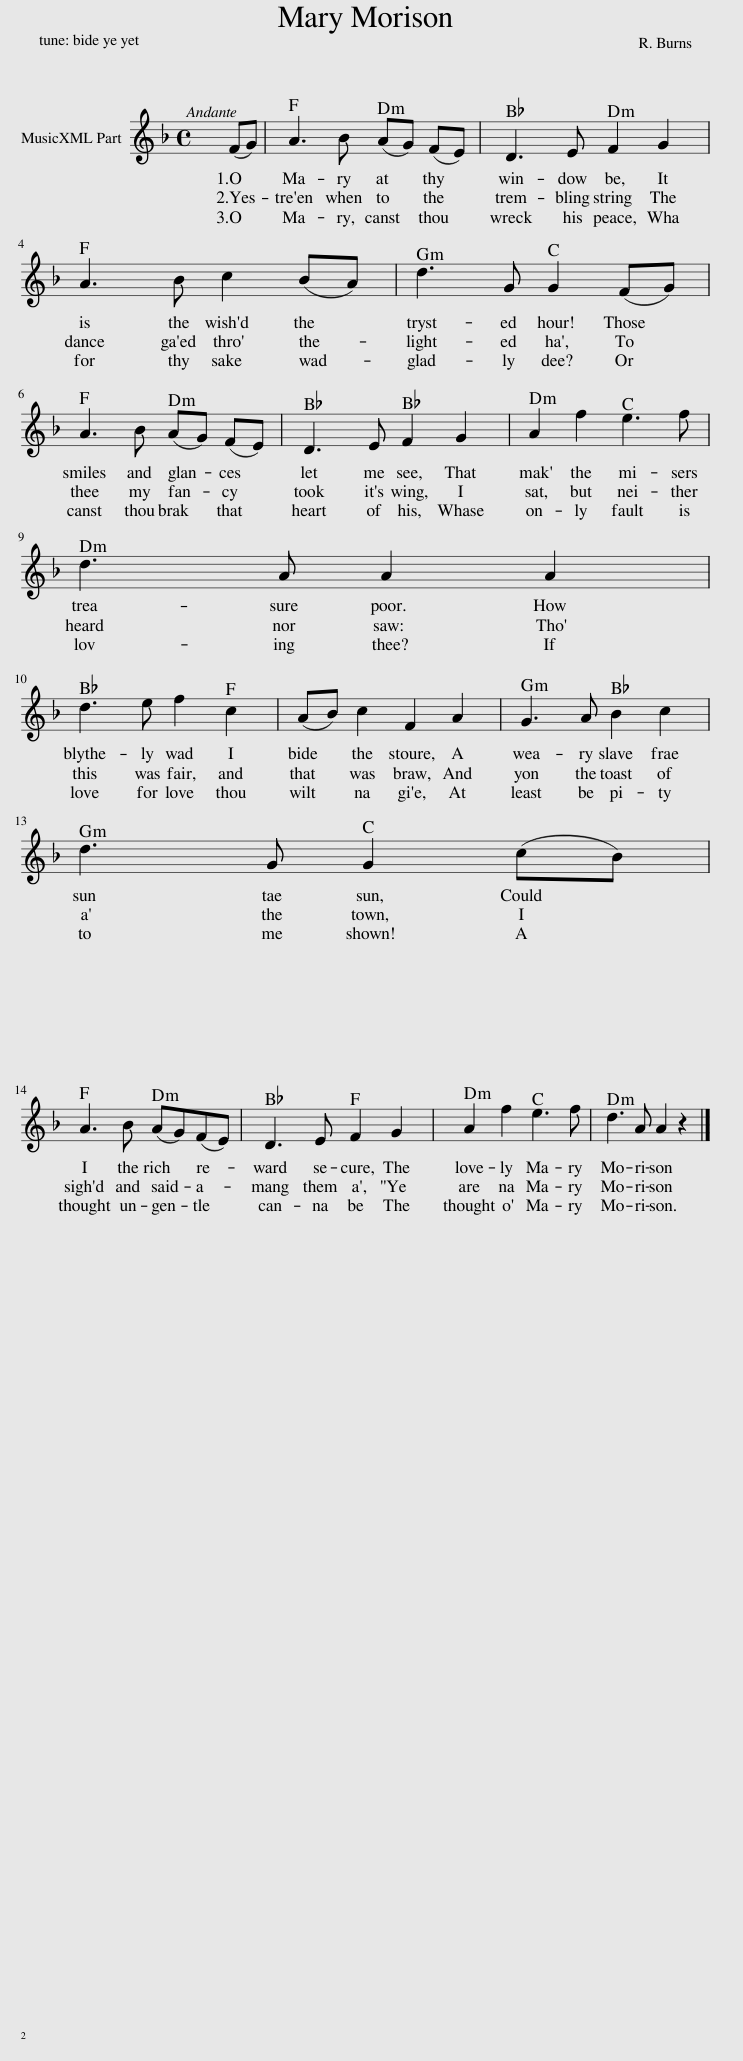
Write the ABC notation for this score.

X:1
L:1/8
M:4/4
I:linebreak $
K:F
V:1 treble
V:1
 x6 (FG) | A3 B (AG) (FE) | D3 E F2 G2 |$ A3 B c2 (BA) | d3 G G2 (FG) |$ %5
 A3 B (AG) (FE) | D3 E F2 G2 | A2 f2 e3 f |$ d3 A A2 A2 |$ d3 e f2 c2 | %10
 (AB) c2 F2 A2 | G3 A B2 c2 |$ d3 G G2 (cB) |$ A3 B (AG)(FE) | D3 E F2 G2 | %15
 A2 f2 e3 f | d3 A A2 z2 |] %17
